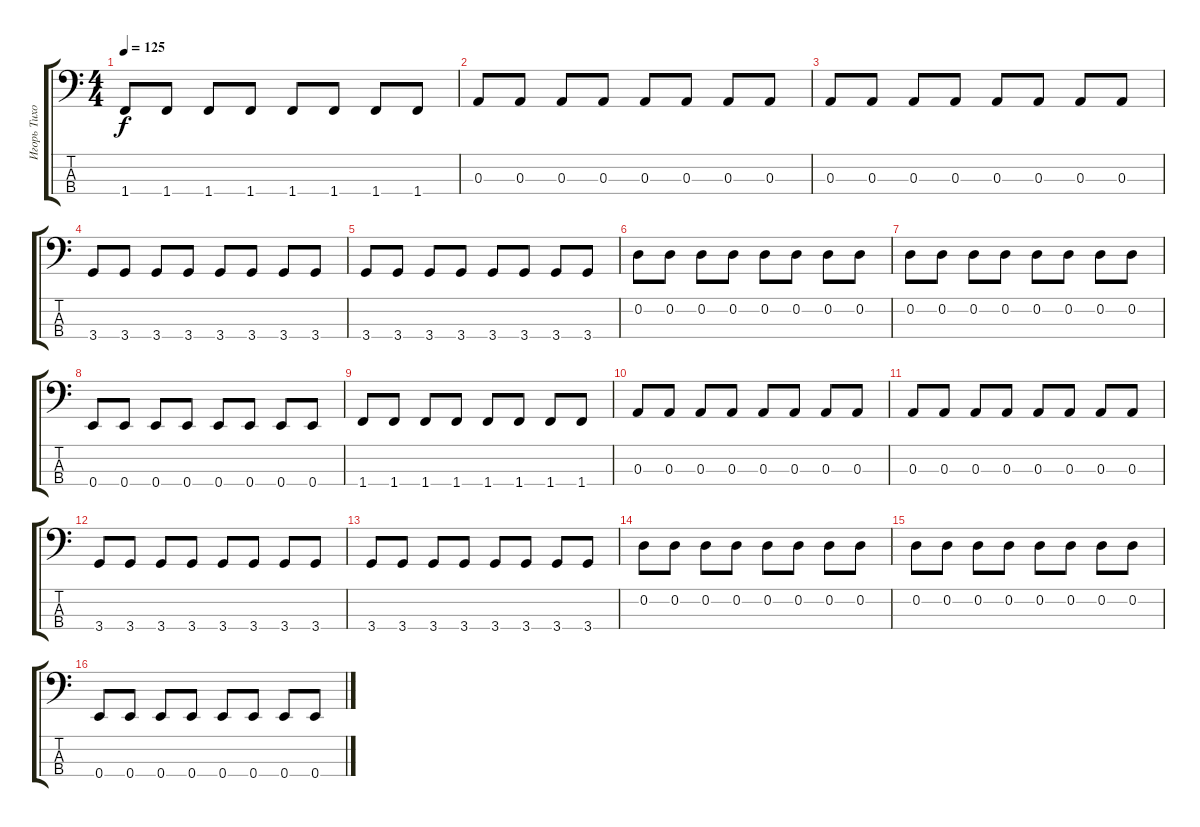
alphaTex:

\track ("Игорь Тихомиров" "Игорь Тихо") {instrument fretlessbass}
\staff {score tabs}
\tuning (G2 D2 A1 E1) {hide}
\ts (4 4)
\tempo 125
\clef f4
\ks c
1.4.8{dy f} 1.4.8 1.4.8 1.4.8 1.4.8 1.4.8 1.4.8 1.4.8 |
0.3.8 0.3.8 0.3.8 0.3.8 0.3.8 0.3.8 0.3.8 0.3.8 |
0.3.8 0.3.8 0.3.8 0.3.8 0.3.8 0.3.8 0.3.8 0.3.8 |
3.4.8 3.4.8 3.4.8 3.4.8 3.4.8 3.4.8 3.4.8 3.4.8 |
3.4.8 3.4.8 3.4.8 3.4.8 3.4.8 3.4.8 3.4.8 3.4.8 |
0.2.8 0.2.8 0.2.8 0.2.8 0.2.8 0.2.8 0.2.8 0.2.8 |
0.2.8 0.2.8 0.2.8 0.2.8 0.2.8 0.2.8 0.2.8 0.2.8 |
0.4.8 0.4.8 0.4.8 0.4.8 0.4.8 0.4.8 0.4.8 0.4.8 |
1.4.8 1.4.8 1.4.8 1.4.8 1.4.8 1.4.8 1.4.8 1.4.8 |
0.3.8 0.3.8 0.3.8 0.3.8 0.3.8 0.3.8 0.3.8 0.3.8 |
0.3.8 0.3.8 0.3.8 0.3.8 0.3.8 0.3.8 0.3.8 0.3.8 |
3.4.8 3.4.8 3.4.8 3.4.8 3.4.8 3.4.8 3.4.8 3.4.8 |
3.4.8 3.4.8 3.4.8 3.4.8 3.4.8 3.4.8 3.4.8 3.4.8 |
0.2.8 0.2.8 0.2.8 0.2.8 0.2.8 0.2.8 0.2.8 0.2.8 |
0.2.8 0.2.8 0.2.8 0.2.8 0.2.8 0.2.8 0.2.8 0.2.8 |
0.4.8 0.4.8 0.4.8 0.4.8 0.4.8 0.4.8 0.4.8 0.4.8
